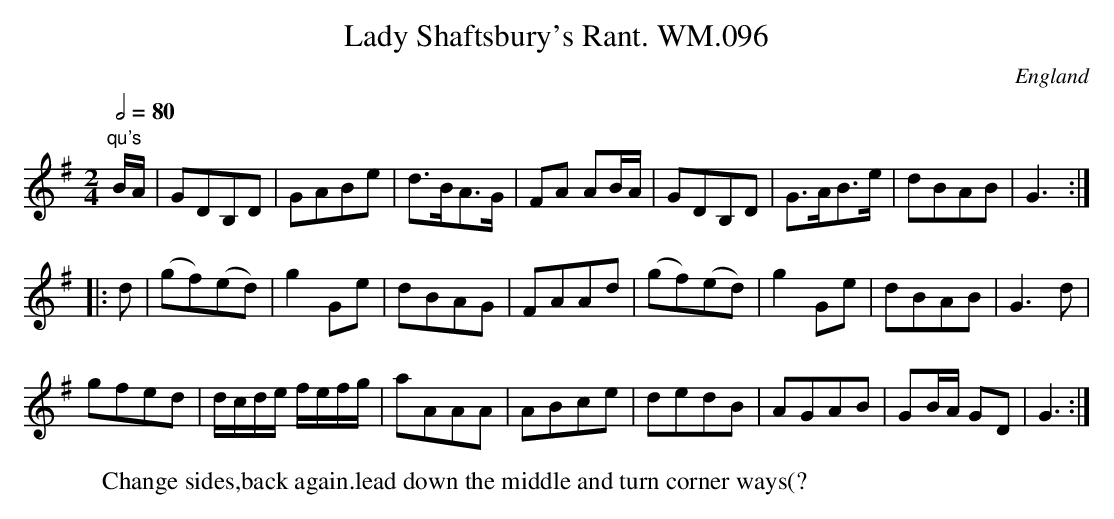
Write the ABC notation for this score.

X:1
T:Lady Shaftsbury's Rant. WM.096
M:2/4
L:1/8
Q:1/2=80
O:England
W:Change sides,back again.lead down the middle and turn corner ways(?
K:G major
"qu's"B/A/|GDB,D|GABe|d>BA>G|FA AB/A/|GDB,D|G>AB>e|dBAB|G3:|!
|:d|(gf)(ed)|g2Ge|dBAG|FAAd|(gf)(ed)|g2Ge|dBAB|G3d|!
gfed|d/c/d/e/ f/e/f/g/|aAAA|ABce|dedB|AGAB|GB/A/ GD|G3:|
